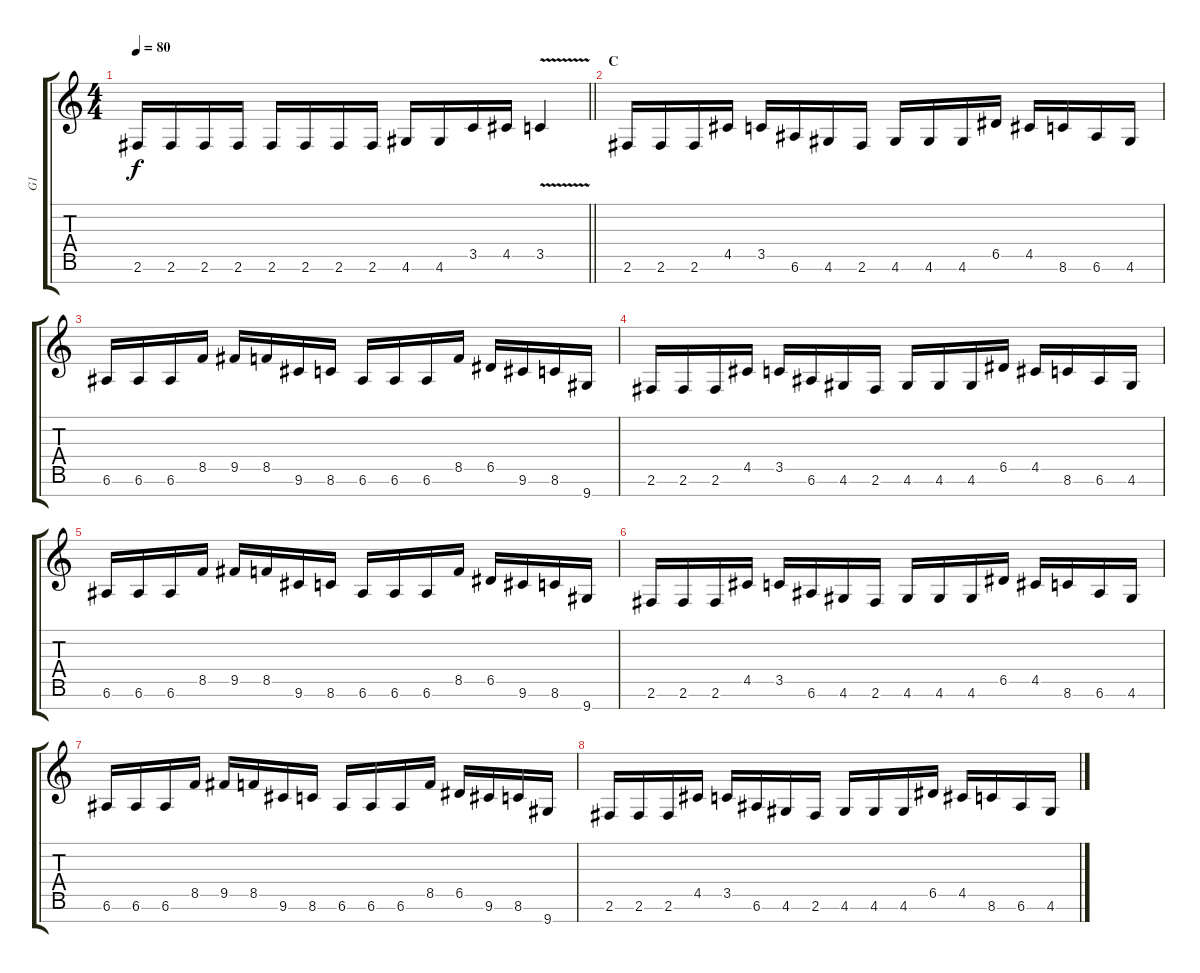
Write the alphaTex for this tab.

\track ("G1" "G1") {instrument distortionguitar}
\staff {score tabs}
\tuning (E4 B3 G3 D3 A2 E2 B1) {hide}
\ts (4 4)
\tempo 80
\clef g2
\barLineRight lightlight
\ks c
2.6.16{dy f} 2.6.16 2.6.16 2.6.16 2.6.16 2.6.16 2.6.16 2.6.16 4.6.16 4.6.16 3.5.16 4.5.16 3.5{v}.4 |
\section ("" "C")
2.6.16 2.6.16 2.6.16 4.5.16 3.5.16 6.6.16 4.6.16 2.6.16 4.6.16 4.6.16 4.6.16 6.5.16 4.5.16 8.6.16 6.6.16 4.6.16 |
6.6.16 6.6.16 6.6.16 8.5.16 9.5.16 8.5.16 9.6.16 8.6.16 6.6.16 6.6.16 6.6.16 8.5.16 6.5.16 9.6.16 8.6.16 9.7.16 |
2.6.16 2.6.16 2.6.16 4.5.16 3.5.16 6.6.16 4.6.16 2.6.16 4.6.16 4.6.16 4.6.16 6.5.16 4.5.16 8.6.16 6.6.16 4.6.16 |
6.6.16 6.6.16 6.6.16 8.5.16 9.5.16 8.5.16 9.6.16 8.6.16 6.6.16 6.6.16 6.6.16 8.5.16 6.5.16 9.6.16 8.6.16 9.7.16 |
2.6.16 2.6.16 2.6.16 4.5.16 3.5.16 6.6.16 4.6.16 2.6.16 4.6.16 4.6.16 4.6.16 6.5.16 4.5.16 8.6.16 6.6.16 4.6.16 |
6.6.16 6.6.16 6.6.16 8.5.16 9.5.16 8.5.16 9.6.16 8.6.16 6.6.16 6.6.16 6.6.16 8.5.16 6.5.16 9.6.16 8.6.16 9.7.16 |
2.6.16 2.6.16 2.6.16 4.5.16 3.5.16 6.6.16 4.6.16 2.6.16 4.6.16 4.6.16 4.6.16 6.5.16 4.5.16 8.6.16 6.6.16 4.6.16
